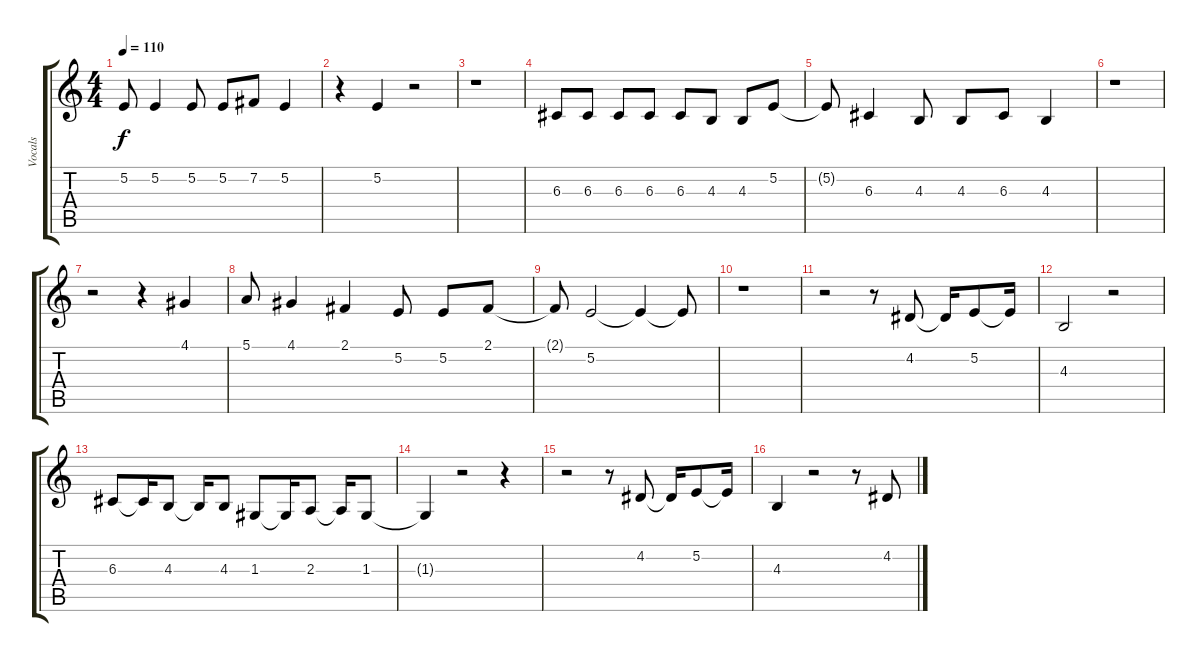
\track ("Vocals" "Vocals") {instrument lead6voice}
\staff {score tabs}
\tuning (E4 B3 G3 D3 A2 E2) {hide}
\ts (4 4)
\tempo 110
\clef g2
\ks c
5.2{t}.8{dy f} 5.2.4 5.2.8 5.2.8 7.2.8 5.2.4 |
r.4 5.2.4 r.2 |
r.1 |
6.3.8 6.3.8 6.3.8 6.3.8 6.3.8 4.3.8 4.3.8 5.2.8 |
5.2{t}.8 6.3.4 4.3.8 4.3.8 6.3.8 4.3.4 |
r.1 |
r.2 r.4 4.1.4 |
5.1.8 4.1.4 2.1.4 5.2.8 5.2.8 2.1.8 |
2.1{t}.8 5.2.2 5.2{t}.4 5.2{t}.8 |
r.1 |
r.2 r.8 4.2.8 4.2{t}.16 5.2.8 5.2{t}.16 |
4.3.2 r.2 |
6.3.8 6.3{t}.16 4.3.8 4.3{t}.16 4.3.8 1.3.8 1.3{t}.16 2.3.8 2.3{t}.16 1.3.8 |
1.3{t}.4 r.2 r.4 |
r.2 r.8 4.2.8 4.2{t}.16 5.2.8 5.2{t}.16 |
4.3.4 r.2 r.8 4.2.8
